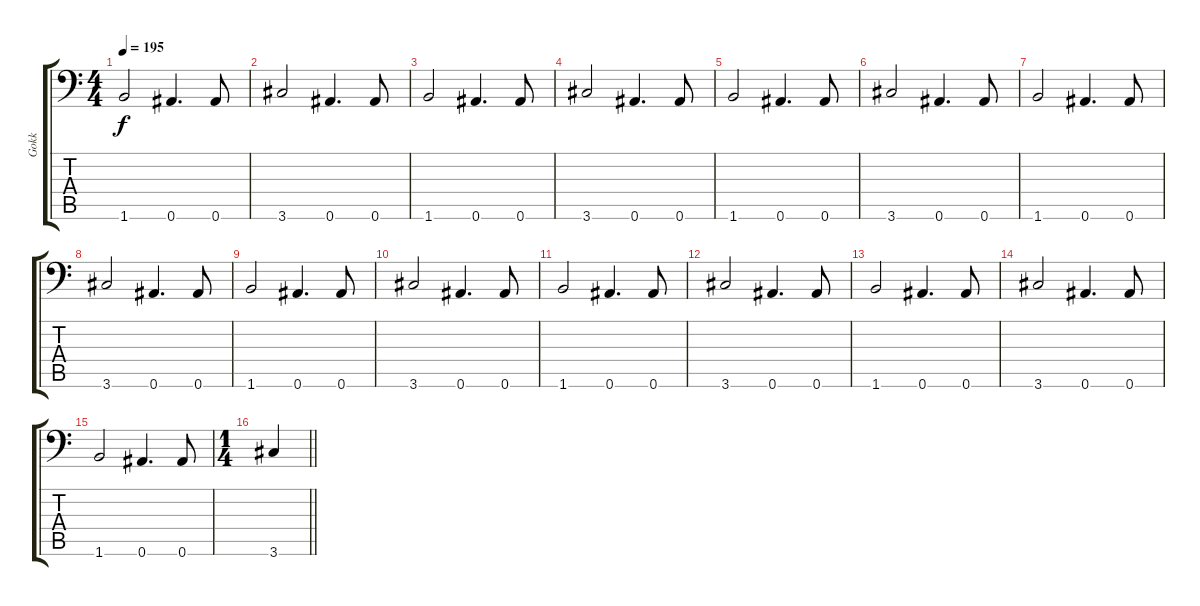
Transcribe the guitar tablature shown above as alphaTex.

\track ("Gokk" "Gokk") {instrument electricbassfinger}
\staff {score tabs}
\tuning (C4 G3 Eb3 Bb2 F2 Bb1) {hide}
\ts (4 4)
\tempo 195
\clef f4
\ks c
1.6.2{dy f} 0.6.4{d} 0.6.8 |
3.6.2 0.6.4{d} 0.6.8 |
1.6.2 0.6.4{d} 0.6.8 |
3.6.2 0.6.4{d} 0.6.8 |
1.6.2 0.6.4{d} 0.6.8 |
3.6.2 0.6.4{d} 0.6.8 |
1.6.2 0.6.4{d} 0.6.8 |
3.6.2 0.6.4{d} 0.6.8 |
1.6.2 0.6.4{d} 0.6.8 |
3.6.2 0.6.4{d} 0.6.8 |
1.6.2 0.6.4{d} 0.6.8 |
3.6.2 0.6.4{d} 0.6.8 |
1.6.2 0.6.4{d} 0.6.8 |
3.6.2 0.6.4{d} 0.6.8 |
1.6.2 0.6.4{d} 0.6.8 |
\ts (1 4)
\barLineRight lightlight
3.6.4
